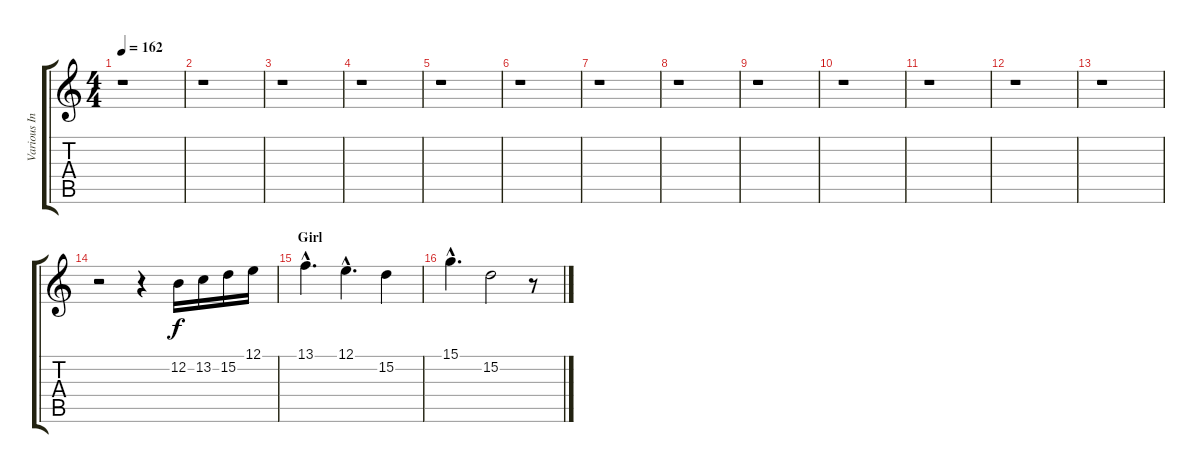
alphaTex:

\track ("Various Ins." "Various In") {instrument violin}
\staff {score tabs}
\tuning (E4 B3 G3 D3 A2 E2) {hide}
\ts (4 4)
\tempo 162
\clef g2
\ks c
r.1{dy f} |
r.1 |
r.1 |
r.1 |
r.1 |
r.1 |
r.1 |
r.1 |
r.1 |
r.1 |
r.1 |
r.1 |
r.1 |
r.2 r.4 12.2.16{volume 14 instrument violin} 13.2.16 15.2.16 12.1.16 |
\section ("" "Girl")
13.1{hac}.4{d} 12.1{hac}.4{d} 15.2.4 |
15.1{hac}.4{d} 15.2.2 r.8
